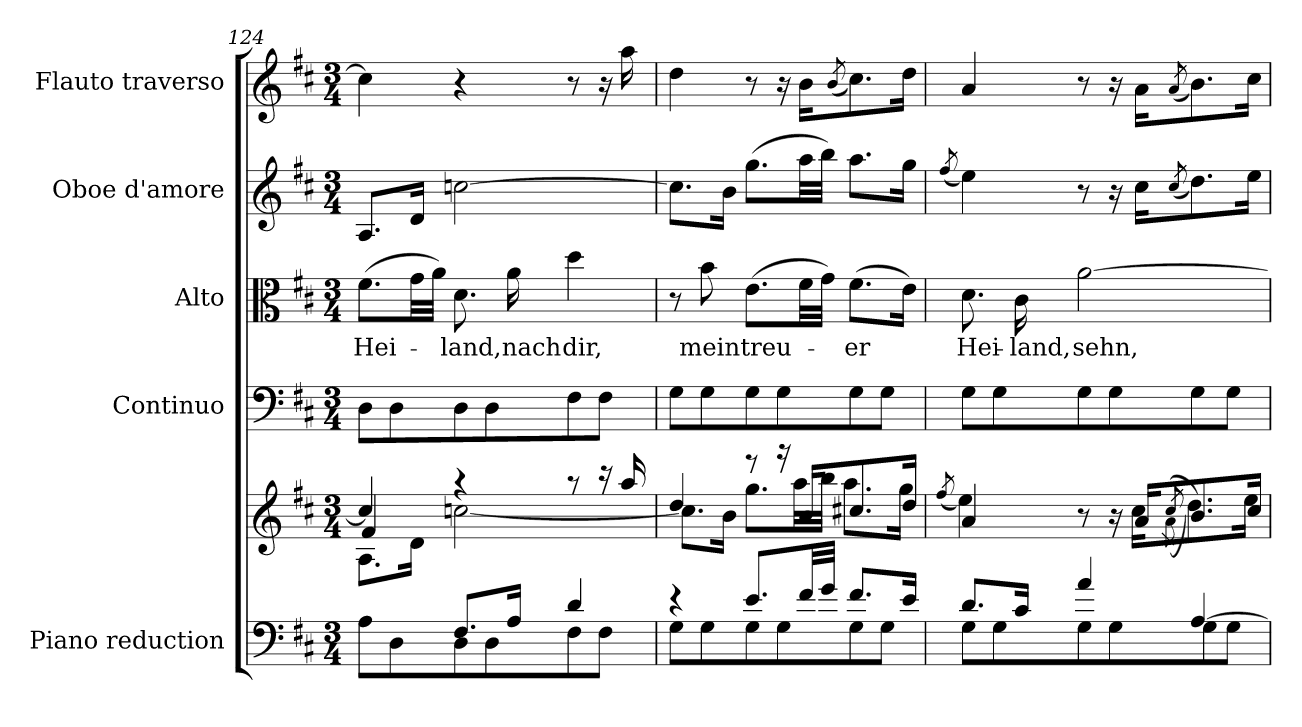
**kern	**kern	**kern	**kern	**text	**kern	**kern
*part5	*part5	*part4	*part3	*part3	*part2	*part1
*staff6	*staff5	*staff4	*staff3	*staff3	*staff2	*staff1
*I"Piano reduction	*	*I"Continuo	*I"Alto	*	*I"Oboe d'amore	*I"Flauto traverso
*I'Pno	*	*	*	*	*I'Ob	*I'Fl
!!LO:LB:g=z
*clefF4	*clefG2	*clefF4	*clefC3	*	*clefG2	*clefG2
*k[f#c#]	*k[f#c#]	*k[f#c#]	*k[f#c#]	*	*k[f#c#]	*k[f#c#]
*M3/4	*M3/4	*M3/4	*M3/4	*	*M3/4	*M3/4
=124	=124	=124	=124	=124	=124	=124
*^	*^	*	*	*	*	*
*	*	*	*^	*	*	*	*	*
!	!	!	!	!	!	!	!LO:LY:b	!	!
4ryy	8A\L	4cc#/]	4f#/	8.A\L	8D\L	(8.f#\L	Hei-	8.A/L	4cc#\]
.	8D\	.	.	.	8D\	.	.	.	.
.	.	.	.	16d\Jk	.	32g\LL	.	16d/Jk	.
.	.	.	.	.	.	32a\JJJ)	.	.	.
!	!	!	!	!	!	!	!LO:LY:b	!	!
8.F#/L	8D\	4r	[2ccn\	2ryy	8D\	8.d\	-land,	[2ccn\	4r
.	8D\	.	.	.	8D\	.	.	.	.
!	!	!	!	!	!	!	!LO:LY:b	!	!
16A/Jk	.	.	.	.	.	16a\	nach	.	.
!	!	!	!	!	!	!	!LO:LY:b	!	!
4d/	8F#\	8r	.	.	8F#\	4dd\	dir,	.	8r
.	8F#\J	16r	.	.	8F#\J	.	.	.	16r
.	.	16aa/	.	.	.	.	.	.	16aa\
*	*	*	*v	*v	*	*	*	*	*
!!LO:PB:g=z
=125	=125	=125	=125	=125	=125	=125	=125	=125
4r	8G\L	4dd/	8.cc\L]	8G\L	8r	.	8.cc\L]	4dd\
!	!	!	!	!	!	!LO:LY:b	!	!
.	8G\	.	.	8G\	8b\	mein	.	.
.	.	.	16b\Jk	.	.	.	16b\Jk	.
!	!	!	!	!	!	!LO:LY:b	!	!
8.e/L	8G\	8r	8.gg\L	8G\	(8.e\L	treu-	(8.gg\L	8r
.	8G\	16r	.	8G\	.	.	.	16r
32f#/LL	.	16b/KL	32aa\LL	.	32f#\LL	.	32aa\LL	16b\KL
32g/JJJ	.	.	32bb\JJJ	.	32g\JJJ)	.	32bb\JJJ)	.
.	.	.	.	.	.	.	.	(8qb/
!	!	!	!	!	!	!LO:LY:b	!	!
8.f#/L	8G\	8.cc#X/	8.aa\L	8G\	(8.f#\L	-er	8.aa\L	8.cc#\)
.	8G\J	.	.	8G\J	.	.	.	.
16e/Jk	.	16dd/Jk	16gg\Jk	.	16e\Jk)	.	16gg\Jk	16dd\Jk
=126	=126	=126	=126	=126	=126	=126	=126	=126
.	.	.	(8qff#/	.	.	.	(8qff#/	.
!	!	!	!	!	!	!LO:LY:b	!	!
8.d/L	8G\L	4a/	4ee\)	8G\L	8.d\	Hei-	4ee\)	4a/
.	8G\	.	.	8G\	.	.	.	.
!	!	!	!	!	!	!LO:LY:b	!	!
16c#/Jk	.	.	.	.	16c#\	-land,	.	.
!	!	!	!	!	!	!LO:LY:b	!	!
4a/	8G\	8r	8ryy	8G\	[2a\	sehn,	8r	8r
.	8G\	16r	16ryy	8G\	.	.	16r	16r
.	.	16a/KL	16cc#\KL	.	.	.	16cc#\KL	16a\KL
.	.	(<8qa\	(>8qcc#/	.	.	.	(8qcc#/	(8qa/
[4A/	8G\	8.b/)	8.dd\)	8G\	.	.	8.dd\)	8.b\)
.	8G\J	.	.	8G\J	.	.	.	.
.	.	16cc#/Jk	16ee\Jk	.	.	.	16ee\Jk	16cc#\Jk
*v	*v	*	*	*	*	*	*	*
*	*v	*v	*	*	*	*	*
=	=	=	=	=	=	=
*-	*-	*-	*-	*-	*-	*-
